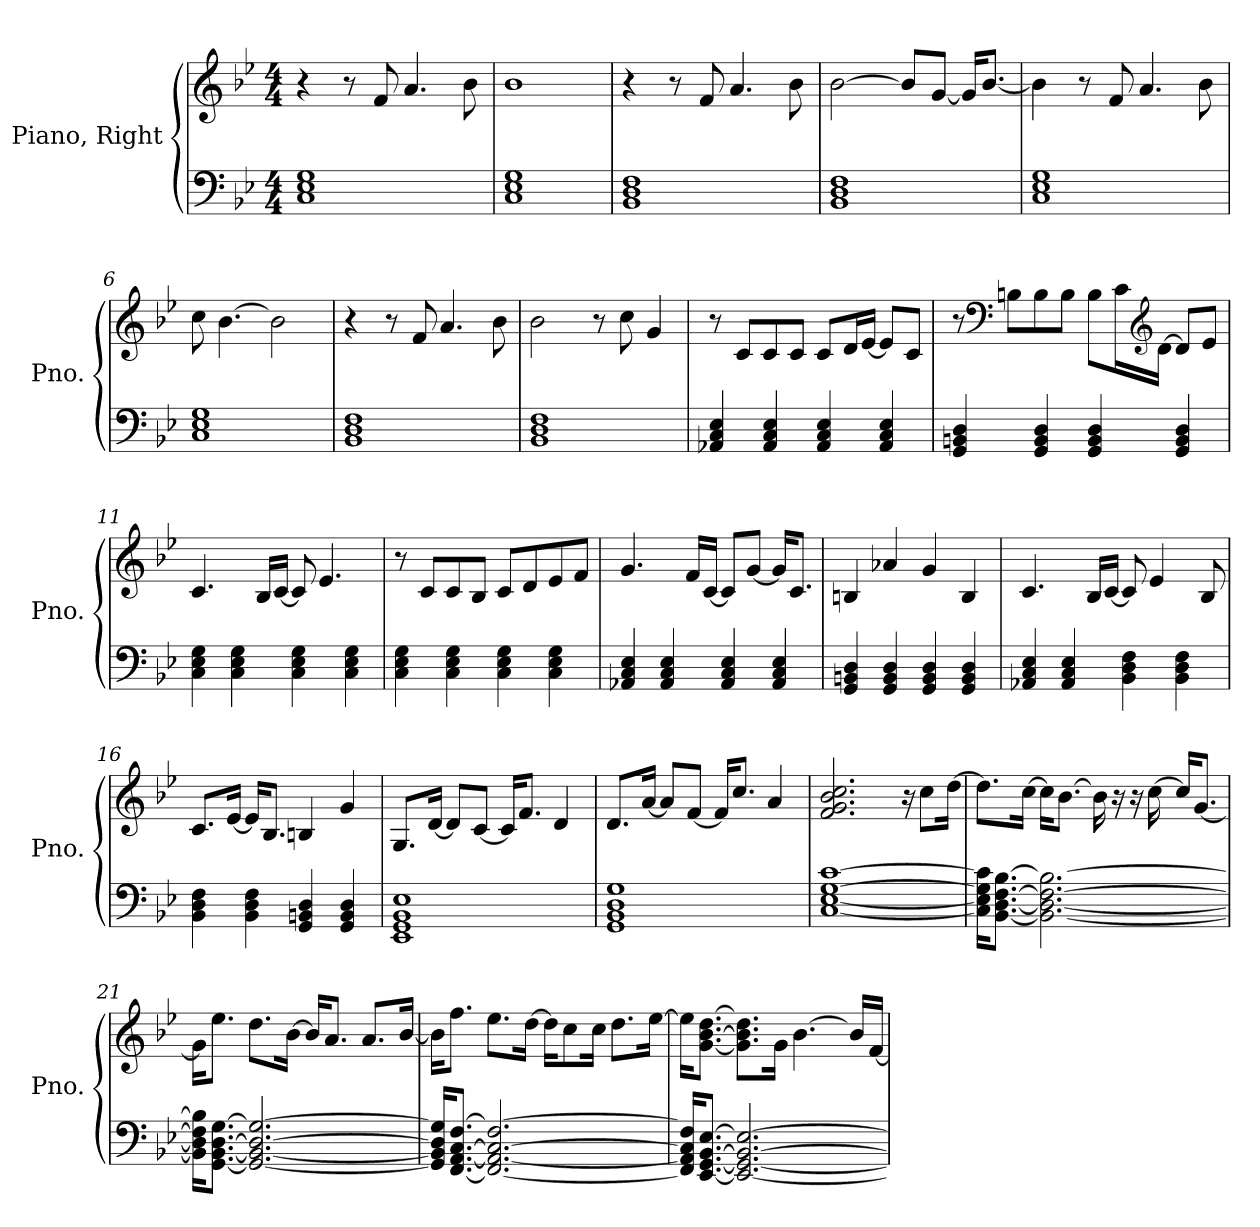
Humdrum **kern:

**kern	**kern
*part1	*part1
*staff2	*staff1
*I"Piano, Right	*
*I'Pno.	*
*clefF4	*clefG2
*k[b-e-]	*k[b-e-]
*M4/4	*M4/4
*MM90	*MM90
=1	=1
1C 1E- 1G	4r
.	8r
.	8f/
.	4.a/
.	8b-\
=2	=2
1C 1E- 1G	1b-
=3	=3
1BB- 1D 1F	4r
.	8r
.	8f/
.	4.a/
.	8b-\
=4	=4
1BB- 1D 1F	[2b-\
.	8b-/L]
.	[8g/J
.	16g/KL]
.	[8.b-/J
=5	=5
1C 1E- 1G	4b-\]
.	8r
.	8f/
.	4.a/
.	8b-\
=6	=6
1C 1E- 1G	8cc\
.	[4.b-\
.	2b-\]
!!LO:LB:g=z
=7	=7
1BB- 1D 1F	4r
.	8r
.	8f/
.	4.a/
.	8b-\
=8	=8
1BB- 1D 1F	2b-\
.	8r
.	8cc\
.	4g/
=9	=9
4AA-X/ 4C/ 4E-/	8r
.	8c/L
4AA-/ 4C/ 4E-/	8c/
.	8c/J
4AA-/ 4C/ 4E-/	8c/L
.	16d/L
.	[16e-/JJ
4AA-/ 4C/ 4E-/	8e-/L]
.	8c/J
=10	=10
4GG/ 4BBn/ 4D/	8r
*	*clefF4
.	8Bn\L
4GG/ 4BB/ 4D/	8B\
.	8B\J
4GG/ 4BB/ 4D/	8B\L
.	16c\L
*	*clefG2
.	[16d\JJ
4GG/ 4BB/ 4D/	8d/L]
.	8e-/J
!!LO:LB:g=z
=11	=11
4C\ 4E-\ 4G\	4.c/
4C\ 4E-\ 4G\	.
.	16B-/LL
.	[16c/JJ
4C\ 4E-\ 4G\	8c/]
.	4.e-/
4C\ 4E-\ 4G\	.
=12	=12
4C\ 4E-\ 4G\	8r
.	8c/L
4C\ 4E-\ 4G\	8c/
.	8B-/J
4C\ 4E-\ 4G\	8c/L
.	8d/
4C\ 4E-\ 4G\	8e-/
.	8f/J
=13	=13
4AA-X/ 4C/ 4E-/	4.g/
4AA-/ 4C/ 4E-/	.
.	16f/LL
.	[16c/JJ
4AA-/ 4C/ 4E-/	8c/L]
.	[8g/J
4AA-/ 4C/ 4E-/	16g/KL]
.	8.c/J
=14	=14
4GG/ 4BBn/ 4D/	4Bn/
4GG/ 4BB/ 4D/	4a-X/
4GG/ 4BB/ 4D/	4g/
4GG/ 4BB/ 4D/	4B/
!!LO:LB:g=z
=15	=15
4AA-X/ 4C/ 4E-/	4.c/
4AA-/ 4C/ 4E-/	.
.	16B-/LL
.	[16c/JJ
4BB-\ 4D\ 4F\	8c/]
.	4e-/
4BB-\ 4D\ 4F\	.
.	8B-/
=16	=16
4BB-\ 4D\ 4F\	8.c/L
.	[16e-/Jk
4BB-\ 4D\ 4F\	16e-/KL]
.	8.B-/J
4GG/ 4BBn/ 4D/	4Bn/
4GG/ 4BB/ 4D/	4g/
=17	=17
1EE- 1GG 1BB- 1E-	8.G/L
.	[16d/Jk
.	8d/L]
.	[8c/J
.	16c/KL]
.	8.f/J
.	4d/
=18	=18
1GG 1BB- 1D 1G	8.d/L
.	[16a/Jk
.	8a/L]
.	[8f/J
.	16f/KL]
.	8.cc/J
.	4a/
=19	=19
[1C [1E- [1G [1c	2.f/ 2.g/ 2.b-/ 2.cc/
.	16r
.	8cc\L
.	[16dd\Jk
!!LO:LB:g=z
=20	=20
16C\] 16E-\] 16G\] 16c\]KL	8.dd\L]
[8.BB-\ [8.D\ [8.F\ [8.B-\J	.
.	[16cc\Jk
2.BB-\_ 2.D\_ 2.F\_ 2.B-\_	16cc\KL]
.	[8.b-\J
.	16b-\]
.	16r
.	16r
.	[16cc\
.	16cc/KL]
.	[8.g/J
=21	=21
16BB-\] 16D\] 16F\] 16B-\]KL	16g\KL]
[8.GG\ [8.BB-\ [8.D\ [8.G\J	8.ee-\J
2.GG/_ 2.BB-/_ 2.D/_ 2.G/_	8.dd\L
.	[16b-\Jk
.	16b-/KL]
.	8.a/J
.	8.a/L
.	[16b-/Jk
=22	=22
16GG/] 16BB-/] 16D/] 16G/]KL	16b-\KL]
[8.FF/ [8.AA/ [8.C/ [8.F/J	8.ff\J
2.FF/_ 2.AA/_ 2.C/_ 2.F/_	8.ee-\L
.	[16dd\Jk
.	16dd\KL]
.	8cc\
.	16cc\Jk
.	8.dd\L
.	[16ee-\Jk
!!LO:LB:g=z
=23	=23
16FF/] 16AA/] 16C/] 16F/]KL	16ee-\KL]
[8.EE-/ [8.GG/ [8.BB-/ [8.E-/J	[8.g\ [8.b-\ [8.dd\J
2.EE-/_ 2.GG/_ 2.BB-/_ 2.E-/_	8.g\] 8.b-\] 8.dd\]L
.	16g\Jk
.	[4.b-\
.	16b-/LL]
.	[16f/JJ
=	=
*-	*-
